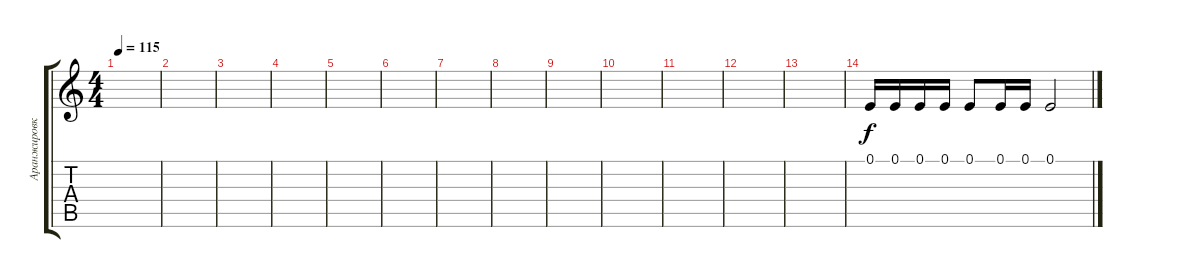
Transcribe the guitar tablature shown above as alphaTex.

\track ("Аранжировка 2" "Аранжировк") {instrument synthbrass1}
\staff {score tabs}
\tuning (E4 B3 G3 D3 A2 E2) {hide}
\ts (4 4)
\tempo 115
\clef g2
\ks c
|
|
|
|
|
|
|
|
|
|
|
|
|
0.1.16{dy f instrument orchestrahit} 0.1.16 0.1.16 0.1.16 0.1.8 0.1.16 0.1.16 0.1.2
